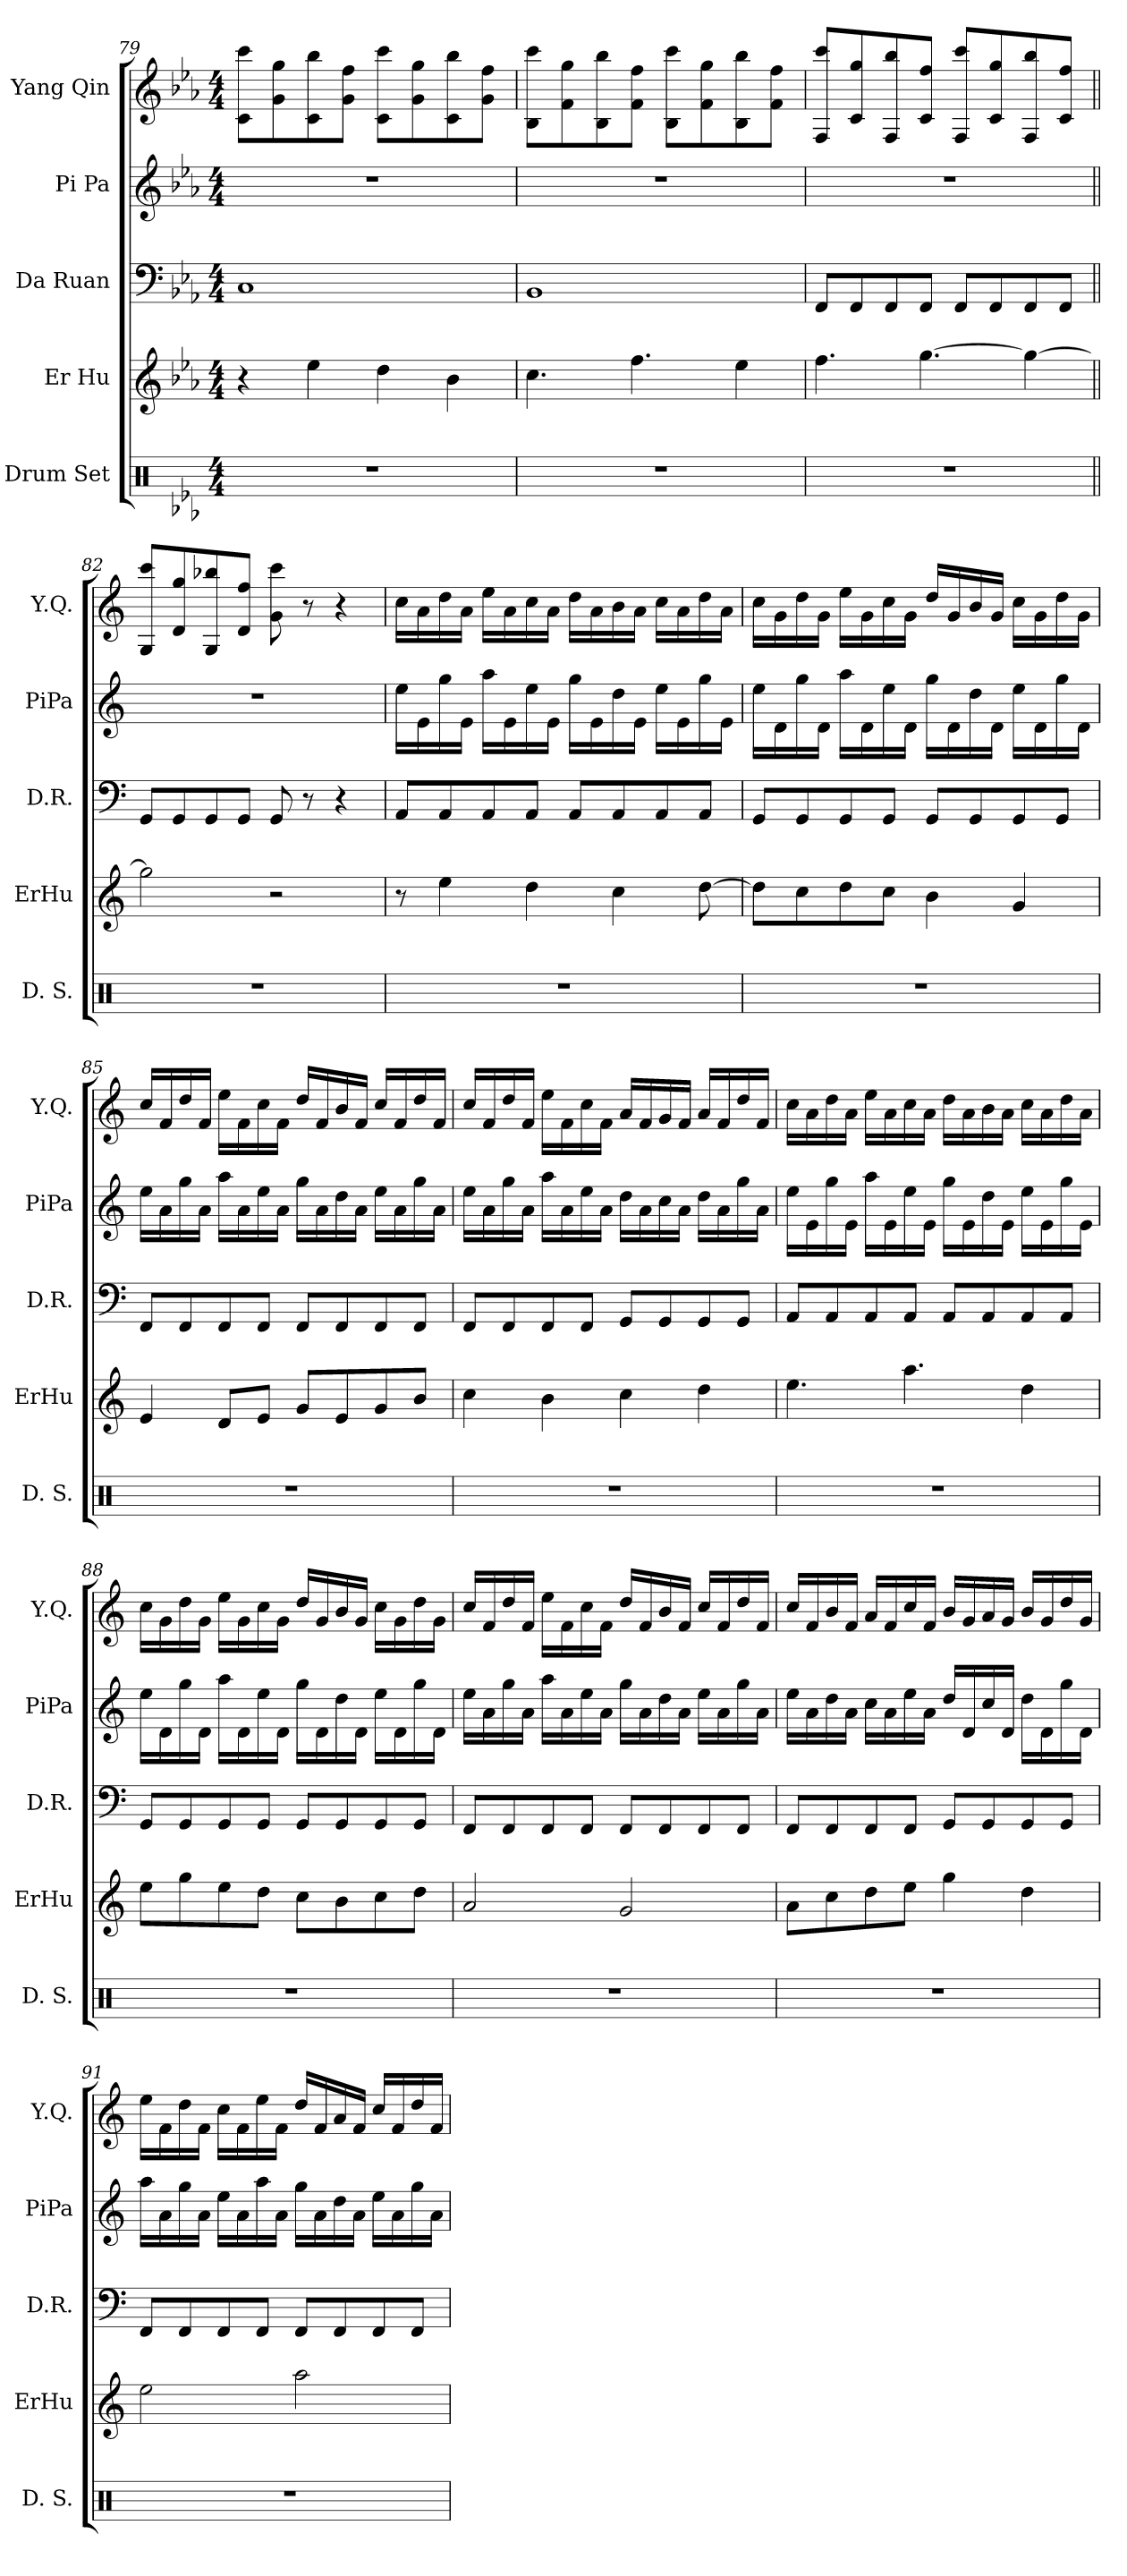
**kern	**kern	**kern	**kern	**kern
*part5	*part4	*part3	*part2	*part1
*staff5	*staff4	*staff3	*staff2	*staff1
*I"Drum Set	*I"Er Hu	*I"Da Ruan	*I"Pi Pa	*I"Yang Qin
*I'D. S.	*I'ErHu	*I'D.R.	*I'PiPa	*I'Y.Q.
*clefX	*clefG2	*clefF4	*clefG2	*clefG2
*	*	*ITrd7c12	*	*ITrd7c12
*k[b-e-a-]	*k[b-e-a-]	*k[b-e-a-]	*k[b-e-a-]	*k[b-e-a-]
*E-:	*E-:	*E-:	*E-:	*E-:
*M4/4	*M4/4	*M4/4	*M4/4	*M4/4
=79	=79	=79	=79	=79
1r	4r	1CC	1r	8C\ 8cc\L
.	.	.	.	8G\ 8g\
.	4ee-\	.	.	8C\ 8b-\
.	.	.	.	8G\ 8f\J
.	4dd\	.	.	8C\ 8cc\L
.	.	.	.	8G\ 8g\
.	4b-\	.	.	8C\ 8b-\
.	.	.	.	8G\ 8f\J
=80	=80	=80	=80	=80
1r	4.cc\	1BBB-	1r	8BB-\ 8cc\L
.	.	.	.	8F\ 8g\
.	.	.	.	8BB-\ 8b-\
.	4.ff\	.	.	8F\ 8f\J
.	.	.	.	8BB-\ 8cc\L
.	.	.	.	8F\ 8g\
.	4ee-\	.	.	8BB-\ 8b-\
.	.	.	.	8F\ 8f\J
!!LO:LB:g=z
=81	=81	=81	=81	=81
1r	4.ff\	8FFF/L	1r	8FF/ 8cc/L
.	.	8FFF/	.	8C/ 8g/
.	.	8FFF/	.	8FF/ 8b-/
.	[4.gg\	8FFF/J	.	8C/ 8f/J
.	.	8FFF/L	.	8FF/ 8cc/L
.	.	8FFF/	.	8C/ 8g/
.	4gg\_	8FFF/	.	8FF/ 8b-/
.	.	8FFF/J	.	8C/ 8f/J
=82||	=82||	=82||	=82||	=82||
*k[]	*k[]	*k[]	*k[]	*k[]
*C:	*C:	*C:	*C:	*C:
1r	2gg\]	8GGG/L	1r	8GG/ 8cc/L
.	.	8GGG/	.	8D/ 8g/
.	.	8GGG/	.	8GG/ 8b-X/
.	.	8GGG/J	.	8D/ 8f/J
.	2r	8GGG/	.	8G\ 8cc\
.	.	8r	.	8r
.	.	4r	.	4r
=83	=83	=83	=83	=83
1r	8r	8AAA/L	16ee\LL	16c\LL
.	.	.	16e\	16A\
.	4ee\	8AAA/	16gg\	16d\
.	.	.	16e\JJ	16A\JJ
.	.	8AAA/	16aa\LL	16e\LL
.	.	.	16e\	16A\
.	4dd\	8AAA/J	16ee\	16c\
.	.	.	16e\JJ	16A\JJ
.	.	8AAA/L	16gg\LL	16d\LL
.	.	.	16e\	16A\
.	4cc\	8AAA/	16dd\	16B\
.	.	.	16e\JJ	16A\JJ
.	.	8AAA/	16ee\LL	16c\LL
.	.	.	16e\	16A\
.	[8dd\	8AAA/J	16gg\	16d\
.	.	.	16e\JJ	16A\JJ
!!LO:PB:g=z
=84	=84	=84	=84	=84
1r	8dd\L]	8GGG/L	16ee\LL	16c\LL
.	.	.	16d\	16G\
.	8cc\	8GGG/	16gg\	16d\
.	.	.	16d\JJ	16G\JJ
.	8dd\	8GGG/	16aa\LL	16e\LL
.	.	.	16d\	16G\
.	8cc\J	8GGG/J	16ee\	16c\
.	.	.	16d\JJ	16G\JJ
.	4b\	8GGG/L	16gg\LL	16d/LL
.	.	.	16d\	16G/
.	.	8GGG/	16dd\	16B/
.	.	.	16d\JJ	16G/JJ
.	4g/	8GGG/	16ee\LL	16c\LL
.	.	.	16d\	16G\
.	.	8GGG/J	16gg\	16d\
.	.	.	16d\JJ	16G\JJ
=85	=85	=85	=85	=85
1r	4e/	8FFF/L	16ee\LL	16c/LL
.	.	.	16a\	16F/
.	.	8FFF/	16gg\	16d/
.	.	.	16a\JJ	16F/JJ
.	8d/L	8FFF/	16aa\LL	16e\LL
.	.	.	16a\	16F\
.	8e/J	8FFF/J	16ee\	16c\
.	.	.	16a\JJ	16F\JJ
.	8g/L	8FFF/L	16gg\LL	16d/LL
.	.	.	16a\	16F/
.	8e/	8FFF/	16dd\	16B/
.	.	.	16a\JJ	16F/JJ
.	8g/	8FFF/	16ee\LL	16c/LL
.	.	.	16a\	16F/
.	8b/J	8FFF/J	16gg\	16d/
.	.	.	16a\JJ	16F/JJ
=86	=86	=86	=86	=86
1r	4cc\	8FFF/L	16ee\LL	16c/LL
.	.	.	16a\	16F/
.	.	8FFF/	16gg\	16d/
.	.	.	16a\JJ	16F/JJ
.	4b\	8FFF/	16aa\LL	16e\LL
.	.	.	16a\	16F\
.	.	8FFF/J	16ee\	16c\
.	.	.	16a\JJ	16F\JJ
.	4cc\	8GGG/L	16dd\LL	16A/LL
.	.	.	16a\	16F/
.	.	8GGG/	16cc\	16G/
.	.	.	16a\JJ	16F/JJ
.	4dd\	8GGG/	16dd\LL	16A/LL
.	.	.	16a\	16F/
.	.	8GGG/J	16gg\	16d/
.	.	.	16a\JJ	16F/JJ
!!LO:LB:g=z
=87	=87	=87	=87	=87
1r	4.ee\	8AAA/L	16ee\LL	16c\LL
.	.	.	16e\	16A\
.	.	8AAA/	16gg\	16d\
.	.	.	16e\JJ	16A\JJ
.	.	8AAA/	16aa\LL	16e\LL
.	.	.	16e\	16A\
.	4.aa\	8AAA/J	16ee\	16c\
.	.	.	16e\JJ	16A\JJ
.	.	8AAA/L	16gg\LL	16d\LL
.	.	.	16e\	16A\
.	.	8AAA/	16dd\	16B\
.	.	.	16e\JJ	16A\JJ
.	4dd\	8AAA/	16ee\LL	16c\LL
.	.	.	16e\	16A\
.	.	8AAA/J	16gg\	16d\
.	.	.	16e\JJ	16A\JJ
=88	=88	=88	=88	=88
1r	8ee\L	8GGG/L	16ee\LL	16c\LL
.	.	.	16d\	16G\
.	8gg\	8GGG/	16gg\	16d\
.	.	.	16d\JJ	16G\JJ
.	8ee\	8GGG/	16aa\LL	16e\LL
.	.	.	16d\	16G\
.	8dd\J	8GGG/J	16ee\	16c\
.	.	.	16d\JJ	16G\JJ
.	8cc\L	8GGG/L	16gg\LL	16d/LL
.	.	.	16d\	16G/
.	8b\	8GGG/	16dd\	16B/
.	.	.	16d\JJ	16G/JJ
.	8cc\	8GGG/	16ee\LL	16c\LL
.	.	.	16d\	16G\
.	8dd\J	8GGG/J	16gg\	16d\
.	.	.	16d\JJ	16G\JJ
=89	=89	=89	=89	=89
1r	2a/	8FFF/L	16ee\LL	16c/LL
.	.	.	16a\	16F/
.	.	8FFF/	16gg\	16d/
.	.	.	16a\JJ	16F/JJ
.	.	8FFF/	16aa\LL	16e\LL
.	.	.	16a\	16F\
.	.	8FFF/J	16ee\	16c\
.	.	.	16a\JJ	16F\JJ
.	2g/	8FFF/L	16gg\LL	16d/LL
.	.	.	16a\	16F/
.	.	8FFF/	16dd\	16B/
.	.	.	16a\JJ	16F/JJ
.	.	8FFF/	16ee\LL	16c/LL
.	.	.	16a\	16F/
.	.	8FFF/J	16gg\	16d/
.	.	.	16a\JJ	16F/JJ
!!LO:PB:g=z
=90	=90	=90	=90	=90
1r	8a\L	8FFF/L	16ee\LL	16c/LL
.	.	.	16a\	16F/
.	8cc\	8FFF/	16dd\	16B/
.	.	.	16a\JJ	16F/JJ
.	8dd\	8FFF/	16cc\LL	16A/LL
.	.	.	16a\	16F/
.	8ee\J	8FFF/J	16ee\	16c/
.	.	.	16a\JJ	16F/JJ
.	4gg\	8GGG/L	16dd/LL	16B/LL
.	.	.	16d/	16G/
.	.	8GGG/	16cc/	16A/
.	.	.	16d/JJ	16G/JJ
.	4dd\	8GGG/	16dd\LL	16B/LL
.	.	.	16d\	16G/
.	.	8GGG/J	16gg\	16d/
.	.	.	16d\JJ	16G/JJ
=91	=91	=91	=91	=91
1r	2ee\	8FFF/L	16aa\LL	16e\LL
.	.	.	16a\	16F\
.	.	8FFF/	16gg\	16d\
.	.	.	16a\JJ	16F\JJ
.	.	8FFF/	16ee\LL	16c\LL
.	.	.	16a\	16F\
.	.	8FFF/J	16aa\	16e\
.	.	.	16a\JJ	16F\JJ
.	2aa\	8FFF/L	16gg\LL	16d/LL
.	.	.	16a\	16F/
.	.	8FFF/	16dd\	16A/
.	.	.	16a\JJ	16F/JJ
.	.	8FFF/	16ee\LL	16c/LL
.	.	.	16a\	16F/
.	.	8FFF/J	16gg\	16d/
.	.	.	16a\JJ	16F/JJ
=	=	=	=	=
*-	*-	*-	*-	*-
